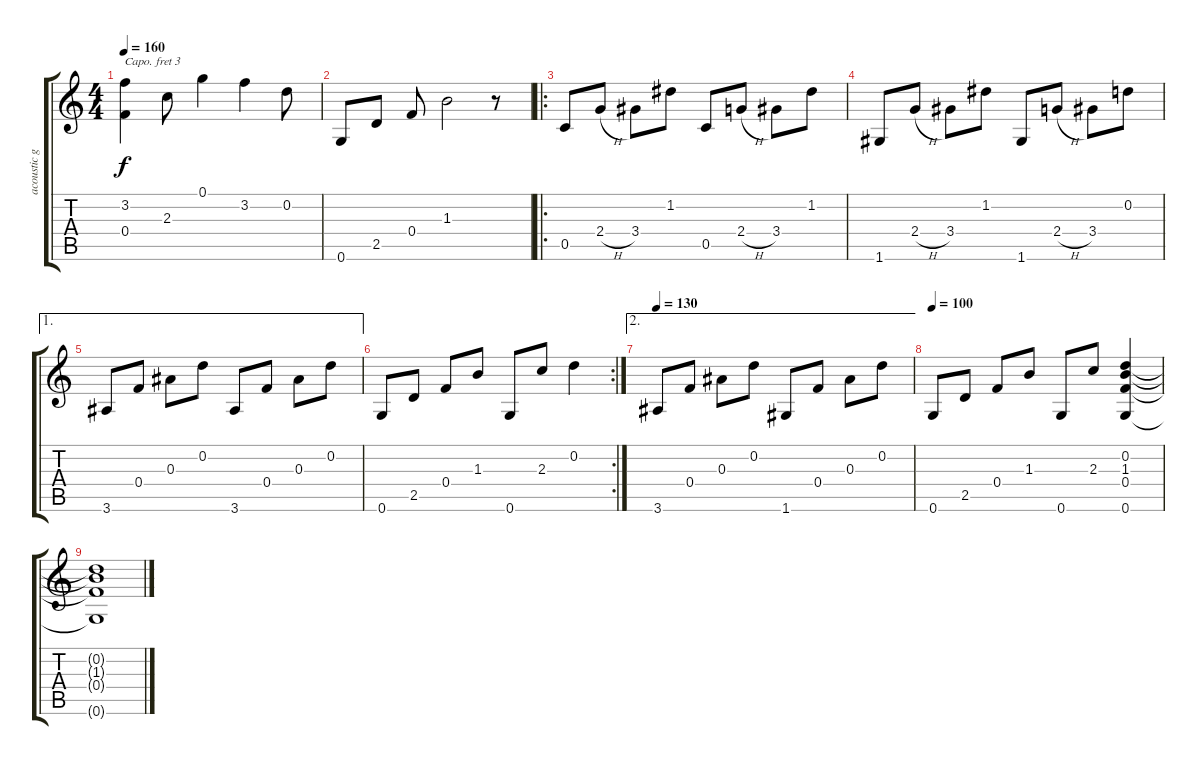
\track ("acoustic guitar" "acoustic g") {instrument acousticguitarsteel}
\staff {score tabs}
\capo 3
\tuning (E4 B3 G3 D3 A2 E2) {hide}
\ts (4 4)
\tempo 160
\clef g2
\ks c
(3.2 0.4).4{dy f} 2.3.8 0.1.4 3.2.4 0.2.8 |
0.6.8 2.5.8 0.4.8 1.3.2 r.8 |
\ro
0.5.8 2.4{h}.8 3.4.8 1.2.8 0.5.8 2.4{h}.8 3.4.8 1.2.8 |
1.6.8 2.4{h}.8 3.4.8 1.2.8 1.6.8 2.4{h}.8 3.4.8 0.2.8 |
\ae 1
3.6.8 0.4.8 0.3.8 0.2.8 3.6.8 0.4.8 0.3.8 0.2.8 |
\rc 2
0.6.8 2.5.8 0.4.8 1.3.8 0.6.8 2.3.8 0.2.4 |
\ae 2
\tempo 130
3.6.8 0.4.8 0.3.8 0.2.8 1.6.8 0.4.8 0.3.8 0.2.8 |
\tempo 100
0.6.8 2.5.8 0.4.8 1.3.8 0.6.8 2.3.8 (0.2 1.3 0.4 0.6).4 |
(0.2{t} 1.3{t} 0.4{t} 0.6{t}).1
